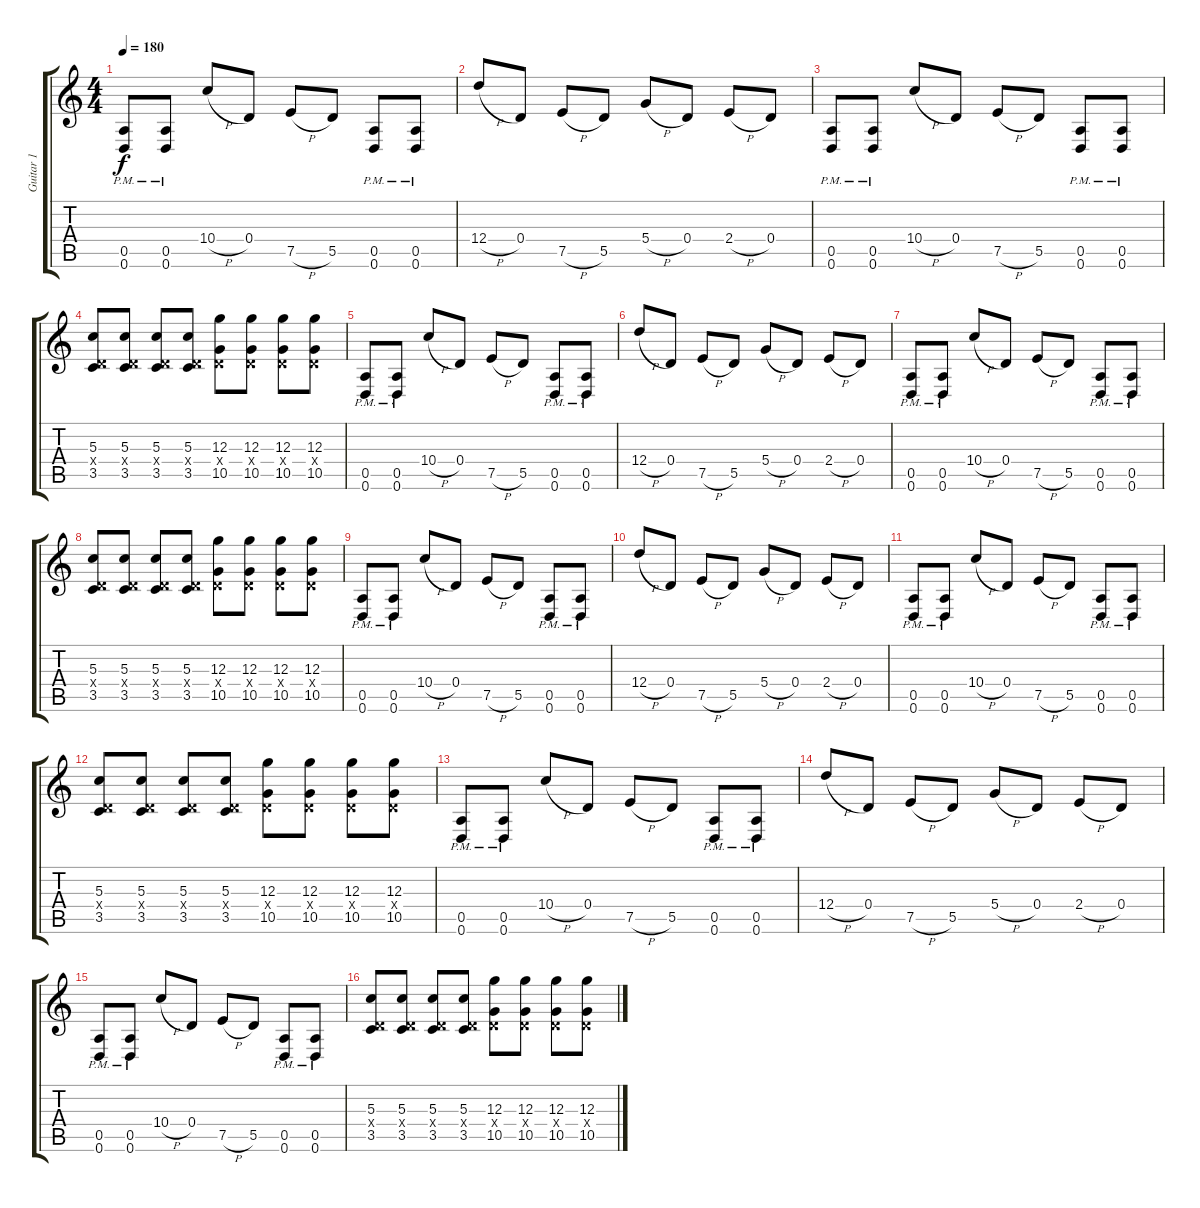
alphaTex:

\track ("Guitar 1" "Guitar 1") {instrument distortionguitar}
\staff {score tabs}
\tuning (E4 B3 G3 D3 A2 D2) {hide}
\ts (4 4)
\tempo 180
\clef g2
\ks c
(0.5{pm} 0.6{pm}).8{dy f} (0.5{pm} 0.6{pm}).8 10.4{h}.8 0.4.8 7.5{h}.8 5.5.8 (0.5{pm} 0.6{pm}).8 (0.5{pm} 0.6{pm}).8 |
12.4{h}.8 0.4.8 7.5{h}.8 5.5.8 5.4{h}.8 0.4.8 2.4{h}.8 0.4.8 |
(0.5{pm} 0.6{pm}).8 (0.5{pm} 0.6{pm}).8 10.4{h}.8 0.4.8 7.5{h}.8 5.5.8 (0.5{pm} 0.6{pm}).8 (0.5{pm} 0.6{pm}).8 |
(5.3 0.4{x} 3.5).8 (5.3 0.4{x} 3.5).8 (5.3 0.4{x} 3.5).8 (5.3 0.4{x} 3.5).8 (12.3 0.4{x} 10.5).8 (12.3 0.4{x} 10.5).8 (12.3 0.4{x} 10.5).8 (12.3 0.4{x} 10.5).8 |
(0.5{pm} 0.6{pm}).8 (0.5{pm} 0.6{pm}).8 10.4{h}.8 0.4.8 7.5{h}.8 5.5.8 (0.5{pm} 0.6{pm}).8 (0.5{pm} 0.6{pm}).8 |
12.4{h}.8 0.4.8 7.5{h}.8 5.5.8 5.4{h}.8 0.4.8 2.4{h}.8 0.4.8 |
(0.5{pm} 0.6{pm}).8 (0.5{pm} 0.6{pm}).8 10.4{h}.8 0.4.8 7.5{h}.8 5.5.8 (0.5{pm} 0.6{pm}).8 (0.5{pm} 0.6{pm}).8 |
(5.3 0.4{x} 3.5).8 (5.3 0.4{x} 3.5).8 (5.3 0.4{x} 3.5).8 (5.3 0.4{x} 3.5).8 (12.3 0.4{x} 10.5).8 (12.3 0.4{x} 10.5).8 (12.3 0.4{x} 10.5).8 (12.3 0.4{x} 10.5).8 |
(0.5{pm} 0.6{pm}).8 (0.5{pm} 0.6{pm}).8 10.4{h}.8 0.4.8 7.5{h}.8 5.5.8 (0.5{pm} 0.6{pm}).8 (0.5{pm} 0.6{pm}).8 |
12.4{h}.8 0.4.8 7.5{h}.8 5.5.8 5.4{h}.8 0.4.8 2.4{h}.8 0.4.8 |
(0.5{pm} 0.6{pm}).8 (0.5{pm} 0.6{pm}).8 10.4{h}.8 0.4.8 7.5{h}.8 5.5.8 (0.5{pm} 0.6{pm}).8 (0.5{pm} 0.6{pm}).8 |
(5.3 0.4{x} 3.5).8 (5.3 0.4{x} 3.5).8 (5.3 0.4{x} 3.5).8 (5.3 0.4{x} 3.5).8 (12.3 0.4{x} 10.5).8 (12.3 0.4{x} 10.5).8 (12.3 0.4{x} 10.5).8 (12.3 0.4{x} 10.5).8 |
(0.5{pm} 0.6{pm}).8 (0.5{pm} 0.6{pm}).8 10.4{h}.8 0.4.8 7.5{h}.8 5.5.8 (0.5{pm} 0.6{pm}).8 (0.5{pm} 0.6{pm}).8 |
12.4{h}.8 0.4.8 7.5{h}.8 5.5.8 5.4{h}.8 0.4.8 2.4{h}.8 0.4.8 |
(0.5{pm} 0.6{pm}).8 (0.5{pm} 0.6{pm}).8 10.4{h}.8 0.4.8 7.5{h}.8 5.5.8 (0.5{pm} 0.6{pm}).8 (0.5{pm} 0.6{pm}).8 |
(5.3 0.4{x} 3.5).8 (5.3 0.4{x} 3.5).8 (5.3 0.4{x} 3.5).8 (5.3 0.4{x} 3.5).8 (12.3 0.4{x} 10.5).8 (12.3 0.4{x} 10.5).8 (12.3 0.4{x} 10.5).8 (12.3 0.4{x} 10.5).8
